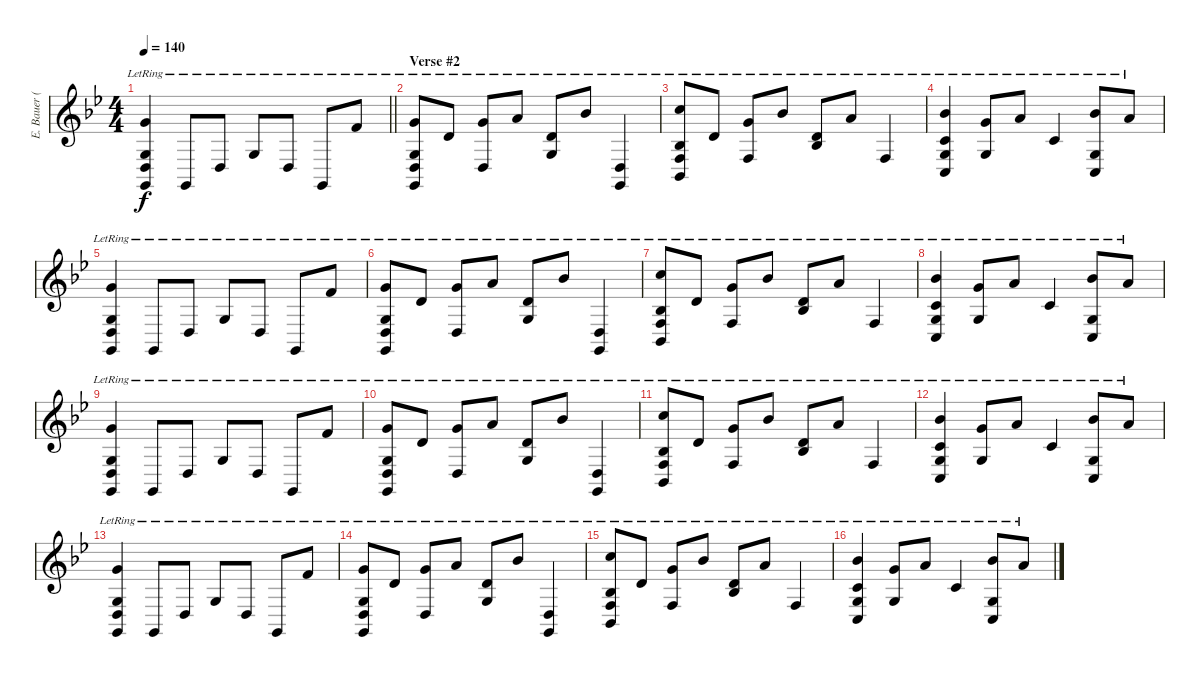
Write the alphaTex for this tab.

\track ("E. Bauer (Keyboard)" "E. Bauer (") {instrument stringensemble1}
\staff {score}
\tuning (E4 B3 G3 D3 A2 E2 B1) {hide}
\ts (4 4)
\tempo 140
\clef g2
\barLineRight lightlight
\ks gminor
(3.1{lr} 0.3{lr} 0.4{lr} 3.6{lr}).4{dy f} 3.6{lr}.8 0.4{lr}.8 0.3{lr}.8 0.4{lr}.8 3.6{lr}.8 1.1{lr}.8 |
\section ("" "Verse #2")
(3.1{lr} 0.3{lr} 0.4{lr} 3.6{lr}).8 3.2{lr}.8 (3.1{lr} 0.4{lr}).8 5.1{lr}.8 (3.2{lr} 0.3{lr}).8 6.1{lr}.8 (0.4{lr} 3.6{lr}).4 |
(8.1{lr} 3.3{lr} 3.4{lr} 1.5{lr}).8 3.2{lr}.8 (3.1{lr} 3.4{lr}).8 6.1{lr}.8 (3.2{lr} 3.3{lr}).8 5.1{lr}.8 3.4{lr}.4 |
(6.1{lr} 1.2{lr} 0.3{lr} 3.5{lr}).4 (3.1{lr} 0.3{lr}).8 5.1{lr}.8 1.2{lr}.4 (6.1{lr} 0.3{lr} 3.5{lr}).8 5.1{lr}.8 |
(3.1{lr} 0.3{lr} 0.4{lr} 3.6{lr}).4 3.6{lr}.8 0.4{lr}.8 0.3{lr}.8 0.4{lr}.8 3.6{lr}.8 1.1{lr}.8 |
(3.1{lr} 0.3{lr} 0.4{lr} 3.6{lr}).8 3.2{lr}.8 (3.1{lr} 0.4{lr}).8 5.1{lr}.8 (3.2{lr} 0.3{lr}).8 6.1{lr}.8 (0.4{lr} 3.6{lr}).4 |
(8.1{lr} 3.3{lr} 3.4{lr} 1.5{lr}).8 3.2{lr}.8 (3.1{lr} 3.4{lr}).8 6.1{lr}.8 (3.2{lr} 3.3{lr}).8 5.1{lr}.8 3.4{lr}.4 |
(6.1{lr} 1.2{lr} 0.3{lr} 3.5{lr}).4 (3.1{lr} 0.3{lr}).8 5.1{lr}.8 1.2{lr}.4 (6.1{lr} 0.3{lr} 3.5{lr}).8 5.1{lr}.8 |
(3.1{lr} 0.3{lr} 0.4{lr} 3.6{lr}).4 3.6{lr}.8 0.4{lr}.8 0.3{lr}.8 0.4{lr}.8 3.6{lr}.8 1.1{lr}.8 |
(3.1{lr} 0.3{lr} 0.4{lr} 3.6{lr}).8 3.2{lr}.8 (3.1{lr} 0.4{lr}).8 5.1{lr}.8 (3.2{lr} 0.3{lr}).8 6.1{lr}.8 (0.4{lr} 3.6{lr}).4 |
(8.1{lr} 3.3{lr} 3.4{lr} 1.5{lr}).8 3.2{lr}.8 (3.1{lr} 3.4{lr}).8 6.1{lr}.8 (3.2{lr} 3.3{lr}).8 5.1{lr}.8 3.4{lr}.4 |
(6.1{lr} 1.2{lr} 0.3{lr} 3.5{lr}).4 (3.1{lr} 0.3{lr}).8 5.1{lr}.8 1.2{lr}.4 (6.1{lr} 0.3{lr} 3.5{lr}).8 5.1{lr}.8 |
(3.1{lr} 0.3{lr} 0.4{lr} 3.6{lr}).4 3.6{lr}.8 0.4{lr}.8 0.3{lr}.8 0.4{lr}.8 3.6{lr}.8 1.1{lr}.8 |
(3.1{lr} 0.3{lr} 0.4{lr} 3.6{lr}).8 3.2{lr}.8 (3.1{lr} 0.4{lr}).8 5.1{lr}.8 (3.2{lr} 0.3{lr}).8 6.1{lr}.8 (0.4{lr} 3.6{lr}).4 |
(8.1{lr} 3.3{lr} 3.4{lr} 1.5{lr}).8 3.2{lr}.8 (3.1{lr} 3.4{lr}).8 6.1{lr}.8 (3.2{lr} 3.3{lr}).8 5.1{lr}.8 3.4{lr}.4 |
(6.1{lr} 1.2{lr} 0.3{lr} 3.5{lr}).4 (3.1{lr} 0.3{lr}).8 5.1{lr}.8 1.2{lr}.4 (6.1{lr} 0.3{lr} 3.5{lr}).8 5.1{lr}.8
